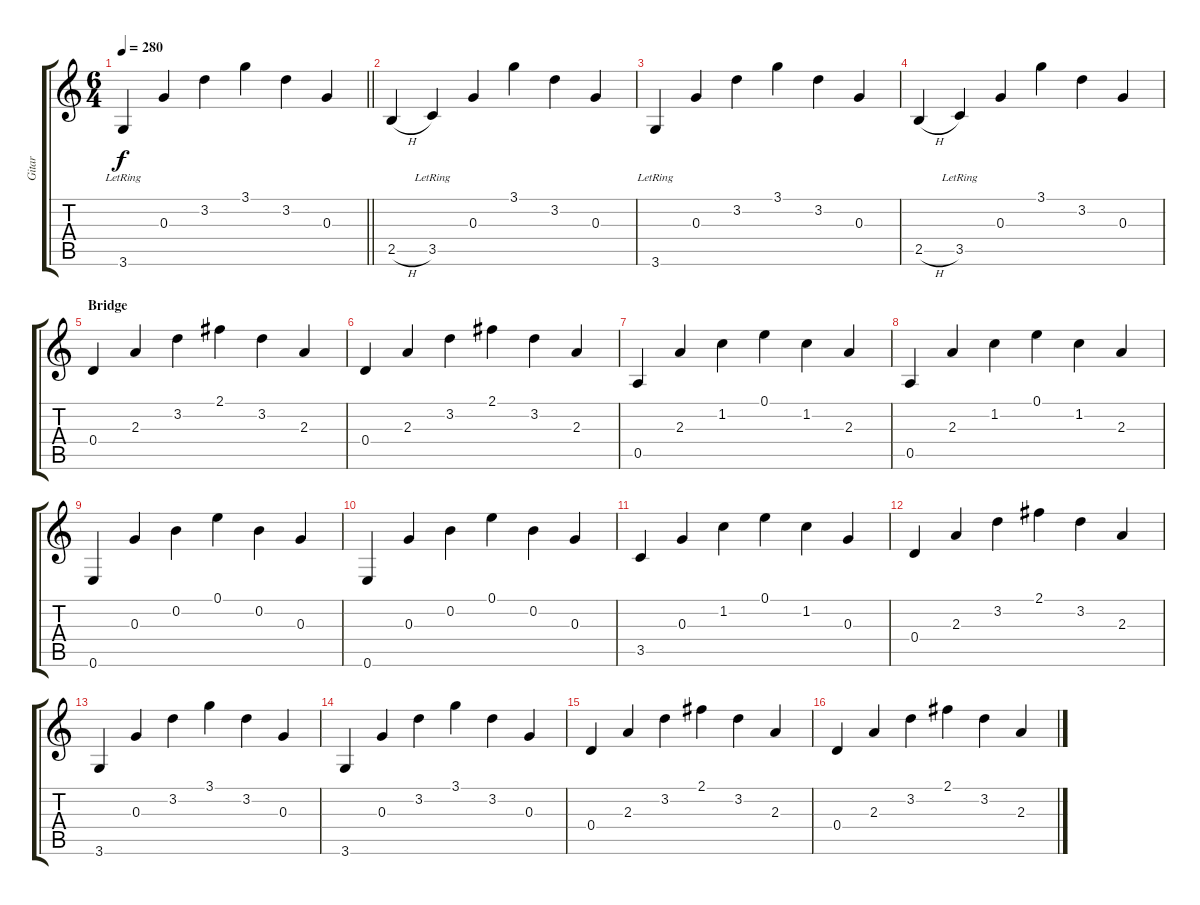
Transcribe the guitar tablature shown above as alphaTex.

\track ("Gitar" "Gitar") {instrument acousticguitarsteel}
\staff {score tabs}
\tuning (E4 B3 G3 D3 A2 E2) {hide}
\ts (6 4)
\tempo 280
\clef g2
\barLineRight lightlight
\ks c
3.6{lr}.4{dy f} 0.3.4 3.2.4 3.1.4 3.2.4 0.3.4 |
2.5{h}.4 3.5{lr}.4 0.3.4 3.1.4 3.2.4 0.3.4 |
3.6{lr}.4 0.3.4 3.2.4 3.1.4 3.2.4 0.3.4 |
2.5{h}.4 3.5{lr}.4 0.3.4 3.1.4 3.2.4 0.3.4 |
\section ("" "Bridge")
0.4.4{volume 11} 2.3.4 3.2.4 2.1.4 3.2.4 2.3.4 |
0.4.4 2.3.4 3.2.4 2.1.4 3.2.4 2.3.4 |
0.5.4 2.3.4 1.2.4 0.1.4 1.2.4 2.3.4 |
0.5.4 2.3.4 1.2.4 0.1.4 1.2.4 2.3.4 |
0.6.4 0.3.4 0.2.4 0.1.4 0.2.4 0.3.4 |
0.6.4 0.3.4 0.2.4 0.1.4 0.2.4 0.3.4 |
3.5.4 0.3.4 1.2.4 0.1.4 1.2.4 0.3.4 |
0.4.4 2.3.4 3.2.4 2.1.4 3.2.4 2.3.4 |
3.6.4 0.3.4 3.2.4 3.1.4 3.2.4 0.3.4 |
3.6.4 0.3.4 3.2.4 3.1.4 3.2.4 0.3.4 |
0.4.4 2.3.4 3.2.4 2.1.4 3.2.4 2.3.4 |
0.4.4 2.3.4 3.2.4 2.1.4 3.2.4 2.3.4
